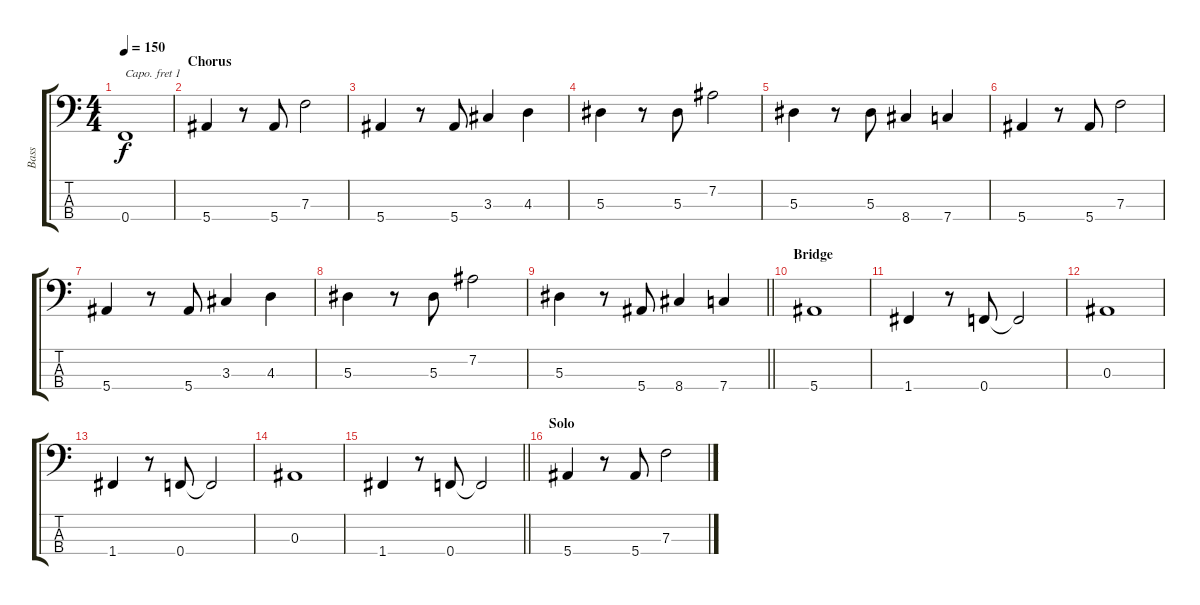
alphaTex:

\track ("Bass" "Bass") {instrument electricbasspick}
\staff {score tabs}
\capo 1
\tuning (G2 D2 A1 E1) {hide}
\ts (4 4)
\tempo 150
\clef f4
\ks c
0.4.1{dy f} |
\section ("" "Chorus")
5.4.4 r.8 5.4.8 7.3.2 |
5.4.4 r.8 5.4.8 3.3.4 4.3.4 |
5.3.4 r.8 5.3.8 7.2.2 |
5.3.4 r.8 5.3.8 8.4.4 7.4.4 |
5.4.4 r.8 5.4.8 7.3.2 |
5.4.4 r.8 5.4.8 3.3.4 4.3.4 |
5.3.4 r.8 5.3.8 7.2.2 |
\barLineRight lightlight
5.3.4 r.8 5.4.8 8.4.4 7.4.4 |
\section ("" "Bridge")
5.4.1 |
1.4.4 r.8 0.4.8 0.4{t}.2 |
0.3.1 |
1.4.4 r.8 0.4.8 0.4{t}.2 |
0.3.1 |
\barLineRight lightlight
1.4.4 r.8 0.4.8 0.4{t}.2 |
\section ("" "Solo")
5.4.4 r.8 5.4.8 7.3.2
